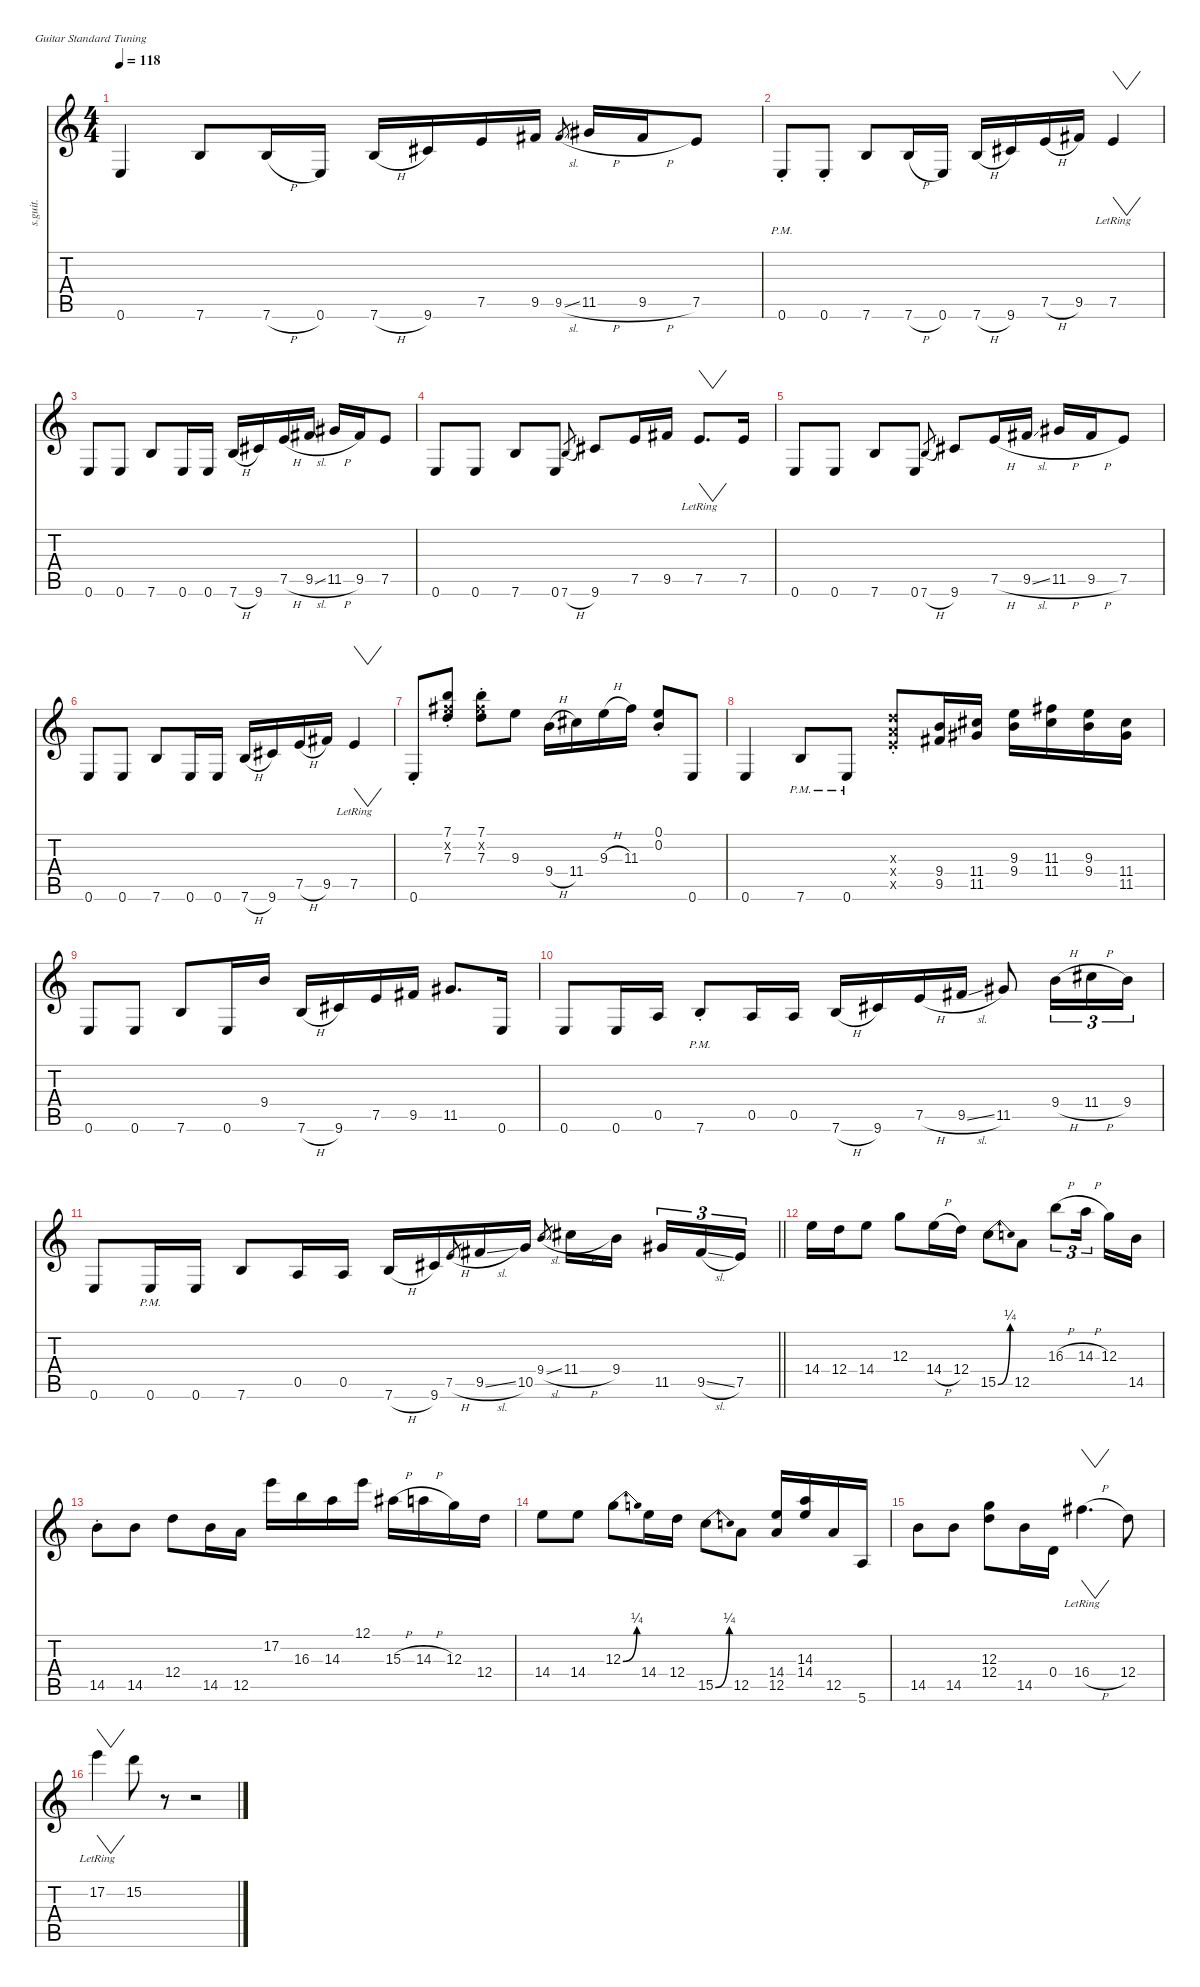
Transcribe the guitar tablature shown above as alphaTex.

\defaultSystemsLayout 4
\hideDynamics
\bracketExtendMode nobrackets
\otherSystemsTrackNameOrientation horizontal
\track ("Jimi Hendrix-Guitar" "s.guit.") {instrument acousticguitarsteel}
\staff {score tabs}
\tuning (E4 B3 G3 D3 A2 E2)
\ts (4 4)
\tempo 118
\clef g2
\ks c
0.6.4{dy fff} 7.6.8 7.6{h}.16 0.6.16 7.6{h}.16 9.6{acc #}.16 7.5.16 9.5{acc #}.16 9.5{sl acc #}.8{gr dy ff} 11.5{h acc #}.16{dy fff} 9.5{h acc #}.16 7.5.8 |
0.6{pm st}.8 0.6{st}.8 7.6.8 7.6{h}.16 0.6.16 7.6{h}.16 9.6{acc #}.16 7.5{h}.16 9.5{acc #}.16 7.5{lr}.4{vw} |
0.6.8 0.6.8 7.6.8 0.6.16 0.6.16 7.6{h}.16 9.6{acc #}.16 7.5{h}.16 9.5{sl acc #}.16 11.5{h acc #}.16 9.5{acc #}.16 7.5.8 |
0.6.8 0.6.8 7.6.8 0.6.8 7.6{h}.8{gr dy ff} 9.6{acc #}.8{dy fff} 7.5.16 9.5{acc #}.16 7.5{lr}.8{vw d} 7.5.16 |
0.6.8 0.6.8 7.6.8 0.6.8 7.6{h}.8{gr dy ff} 9.6{acc #}.8{dy fff} 7.5{h}.16 9.5{sl acc #}.16 11.5{h acc #}.16 9.5{h acc #}.16 7.5.8 |
0.6.8 0.6.8 7.6.8 0.6.16 0.6.16 7.6{h}.16 9.6{acc #}.16 7.5{h}.16 9.5{acc #}.16 7.5{lr}.4{vw} |
0.6{st}.8 (7.1{st} 7.2{st x acc #} 7.3{st}).8 (7.1{st} 7.2{st x acc #} 7.3{st}).8 9.3.8 9.4{h}.16 11.4{acc #}.16 9.3{h}.16 11.3{acc #}.16 (0.1{st} 0.2{st}).8 0.6.8 |
0.6.4 7.6{pm}.8 0.6{pm}.8 (7.3{st x} 7.4{st x} 7.5{st x}).8 (9.4 9.5{acc #}).16 (11.4{acc #} 11.5{acc #}).16 (9.3 9.4).16 (11.3{acc #} 11.4{acc #}).16 (9.3 9.4).16 (11.4{acc #} 11.5{acc #}).16 |
0.6.8 0.6.8 7.6.8 0.6.16 9.4.16 7.6{h}.16 9.6{acc #}.16 7.5.16 9.5{acc #}.16 11.5{acc #}.8{d} 0.6.16 |
0.6.8 0.6.16 0.5.16 7.6{pm st}.8 0.5.16 0.5.16 7.6{h}.16 9.6{acc #}.16 7.5{h}.16 9.5{sl acc #}.16 11.5{acc #}.8 9.4{h}.16{tu (3 2)} 11.4{h acc #}.16{tu (3 2)} 9.4.16{tu (3 2)} |
\barLineRight lightlight
0.6.8 0.6{pm}.16 0.6.16 7.6.8 0.5.16 0.5.16 7.6{h}.16 9.6{acc #}.16 7.5{h}.8{gr dy ff} 9.5{sl acc #}.16{dy fff} 10.5.16 9.4{sl}.8{gr dy ff} 11.4{h acc #}.16{dy fff} 9.4.16 11.5{acc #}.16{tu (3 2)} 9.5{sl acc #}.16{tu (3 2)} 7.5.16{tu (3 2)} |
14.4.16 12.4.16 14.4.8 12.3.8 14.4{h}.16 12.4.16 15.5{be (bend 0 0 9.999999599999999 1)}.8 12.5.8 16.3{h}.8{tu (3 2)} 14.3{h}.16{tu (3 2)} 12.3.16 14.5.16 |
14.5{st}.8 14.5.8 12.4.8 14.5.16 12.5.16 17.2.16 16.3.16 14.3.16 12.1.16 15.3{h acc #}.16 14.3{h}.16 12.3.16 12.4.16 |
14.4.8 14.4.8 12.3{be (bend 0 0 9.999999599999999 1)}.8 14.4.16 12.4.16 15.5{be (bend 0 0 9.999999599999999 1)}.8 12.5.8 (14.4 12.5).16 (14.3 14.4).16 12.5.16 5.6.16 |
14.5.8 14.5.8 (12.3 12.4).8 14.5.16 0.4.16 16.4{h lr acc #}.4{vw d} 12.4.8 |
17.2{lr}.4{vw} 15.2.8 r.8 r.2
